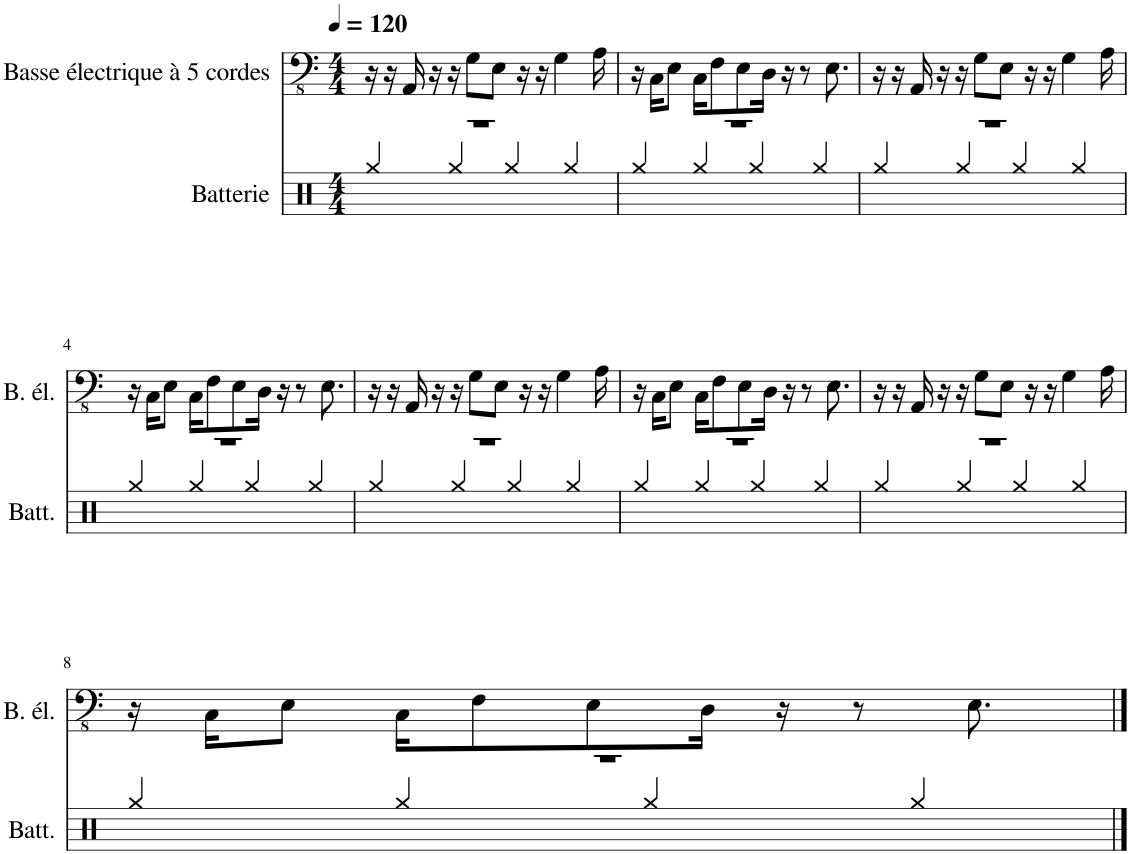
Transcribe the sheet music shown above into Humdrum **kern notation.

**kern	**kern
*part2	*part1
*staff2	*staff1
*I"Batterie	*I"Basse électrique à 5 cordes
*I'Batt.	*I'B. él.
*clefX	*clefFv4
*k[]	*k[]
*M4/4	*M4/4
*MM120	*MM120
=1	=1
*^	*
1r	4Rgg/	16r
.	.	16r
.	.	16AAA/
.	.	16r
.	4Rgg/	16r
.	.	8GG\L
.	.	8EE\J
.	4Rgg/	.
.	.	16r
.	.	16r
.	.	4GG\
.	4Rgg/	.
.	.	16AA\
=2	=2	=2
1r	4Rgg/	16r
.	.	16CC\KL
.	.	8EE\J
.	4Rgg/	16CC\KL
.	.	8FF\
.	.	8EE\
.	4Rgg/	.
.	.	16DD\Jk
.	.	16r
.	.	8r
.	4Rgg/	.
.	.	8.EE\
=3	=3	=3
1r	4Rgg/	16r
.	.	16r
.	.	16AAA/
.	.	16r
.	4Rgg/	16r
.	.	8GG\L
.	.	8EE\J
.	4Rgg/	.
.	.	16r
.	.	16r
.	.	4GG\
.	4Rgg/	.
.	.	16AA\
!!LO:LB:g=z
=4	=4	=4
1r	4Rgg/	16r
.	.	16CC\KL
.	.	8EE\J
.	4Rgg/	16CC\KL
.	.	8FF\
.	.	8EE\
.	4Rgg/	.
.	.	16DD\Jk
.	.	16r
.	.	8r
.	4Rgg/	.
.	.	8.EE\
=5	=5	=5
1r	4Rgg/	16r
.	.	16r
.	.	16AAA/
.	.	16r
.	4Rgg/	16r
.	.	8GG\L
.	.	8EE\J
.	4Rgg/	.
.	.	16r
.	.	16r
.	.	4GG\
.	4Rgg/	.
.	.	16AA\
=6	=6	=6
1r	4Rgg/	16r
.	.	16CC\KL
.	.	8EE\J
.	4Rgg/	16CC\KL
.	.	8FF\
.	.	8EE\
.	4Rgg/	.
.	.	16DD\Jk
.	.	16r
.	.	8r
.	4Rgg/	.
.	.	8.EE\
=7	=7	=7
1r	4Rgg/	16r
.	.	16r
.	.	16AAA/
.	.	16r
.	4Rgg/	16r
.	.	8GG\L
.	.	8EE\J
.	4Rgg/	.
.	.	16r
.	.	16r
.	.	4GG\
.	4Rgg/	.
.	.	16AA\
!!LO:LB:g=z
=8	=8	=8
1r	4Rgg/	16r
.	.	16CC\KL
.	.	8EE\J
.	4Rgg/	16CC\KL
.	.	8FF\
.	.	8EE\
.	4Rgg/	.
.	.	16DD\Jk
.	.	16r
.	.	8r
.	4Rgg/	.
.	.	8.EE\
*v	*v	*
==	==
*-	*-
